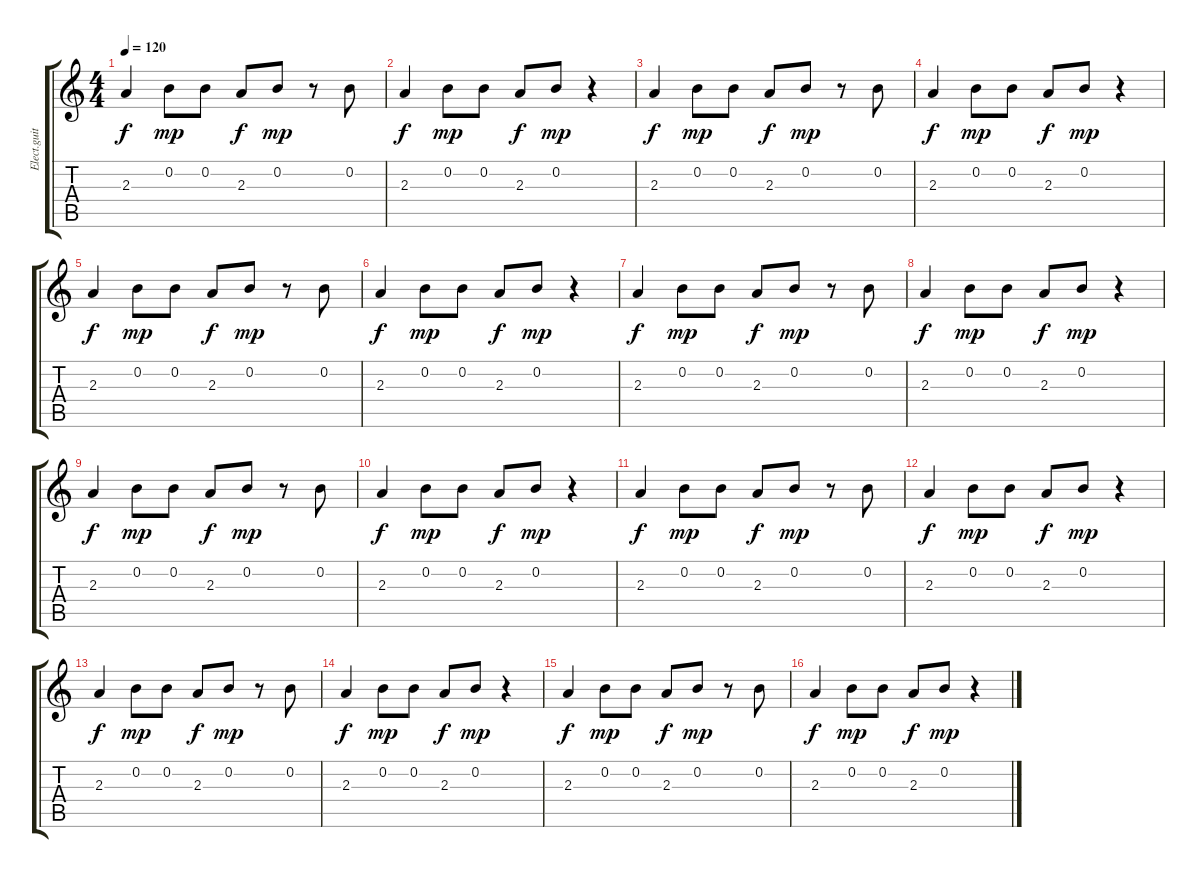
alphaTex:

\track ("Elect.guitar (clean)" "Elect.guit") {instrument electricguitarclean}
\staff {score tabs}
\tuning (E4 B3 G3 D3 A2 E2) {hide}
\ts (4 4)
\tempo 120
\clef g2
\ks c
2.3.4{dy f} 0.2.8{dy mp} 0.2.8 2.3.8{dy f} 0.2.8{dy mp} r.8 0.2.8 |
2.3.4{dy f} 0.2.8{dy mp} 0.2.8 2.3.8{dy f} 0.2.8{dy mp} r.4 |
2.3.4{dy f} 0.2.8{dy mp} 0.2.8 2.3.8{dy f} 0.2.8{dy mp} r.8 0.2.8 |
2.3.4{dy f} 0.2.8{dy mp} 0.2.8 2.3.8{dy f} 0.2.8{dy mp} r.4 |
2.3.4{dy f} 0.2.8{dy mp} 0.2.8 2.3.8{dy f} 0.2.8{dy mp} r.8 0.2.8 |
2.3.4{dy f} 0.2.8{dy mp} 0.2.8 2.3.8{dy f} 0.2.8{dy mp} r.4 |
2.3.4{dy f} 0.2.8{dy mp} 0.2.8 2.3.8{dy f} 0.2.8{dy mp} r.8 0.2.8 |
2.3.4{dy f} 0.2.8{dy mp} 0.2.8 2.3.8{dy f} 0.2.8{dy mp} r.4 |
2.3.4{dy f} 0.2.8{dy mp} 0.2.8 2.3.8{dy f} 0.2.8{dy mp} r.8 0.2.8 |
2.3.4{dy f} 0.2.8{dy mp} 0.2.8 2.3.8{dy f} 0.2.8{dy mp} r.4 |
2.3.4{dy f} 0.2.8{dy mp} 0.2.8 2.3.8{dy f} 0.2.8{dy mp} r.8 0.2.8 |
2.3.4{dy f} 0.2.8{dy mp} 0.2.8 2.3.8{dy f} 0.2.8{dy mp} r.4 |
2.3.4{dy f} 0.2.8{dy mp} 0.2.8 2.3.8{dy f} 0.2.8{dy mp} r.8 0.2.8 |
2.3.4{dy f} 0.2.8{dy mp} 0.2.8 2.3.8{dy f} 0.2.8{dy mp} r.4 |
2.3.4{dy f} 0.2.8{dy mp} 0.2.8 2.3.8{dy f} 0.2.8{dy mp} r.8 0.2.8 |
2.3.4{dy f} 0.2.8{dy mp} 0.2.8 2.3.8{dy f} 0.2.8{dy mp} r.4
